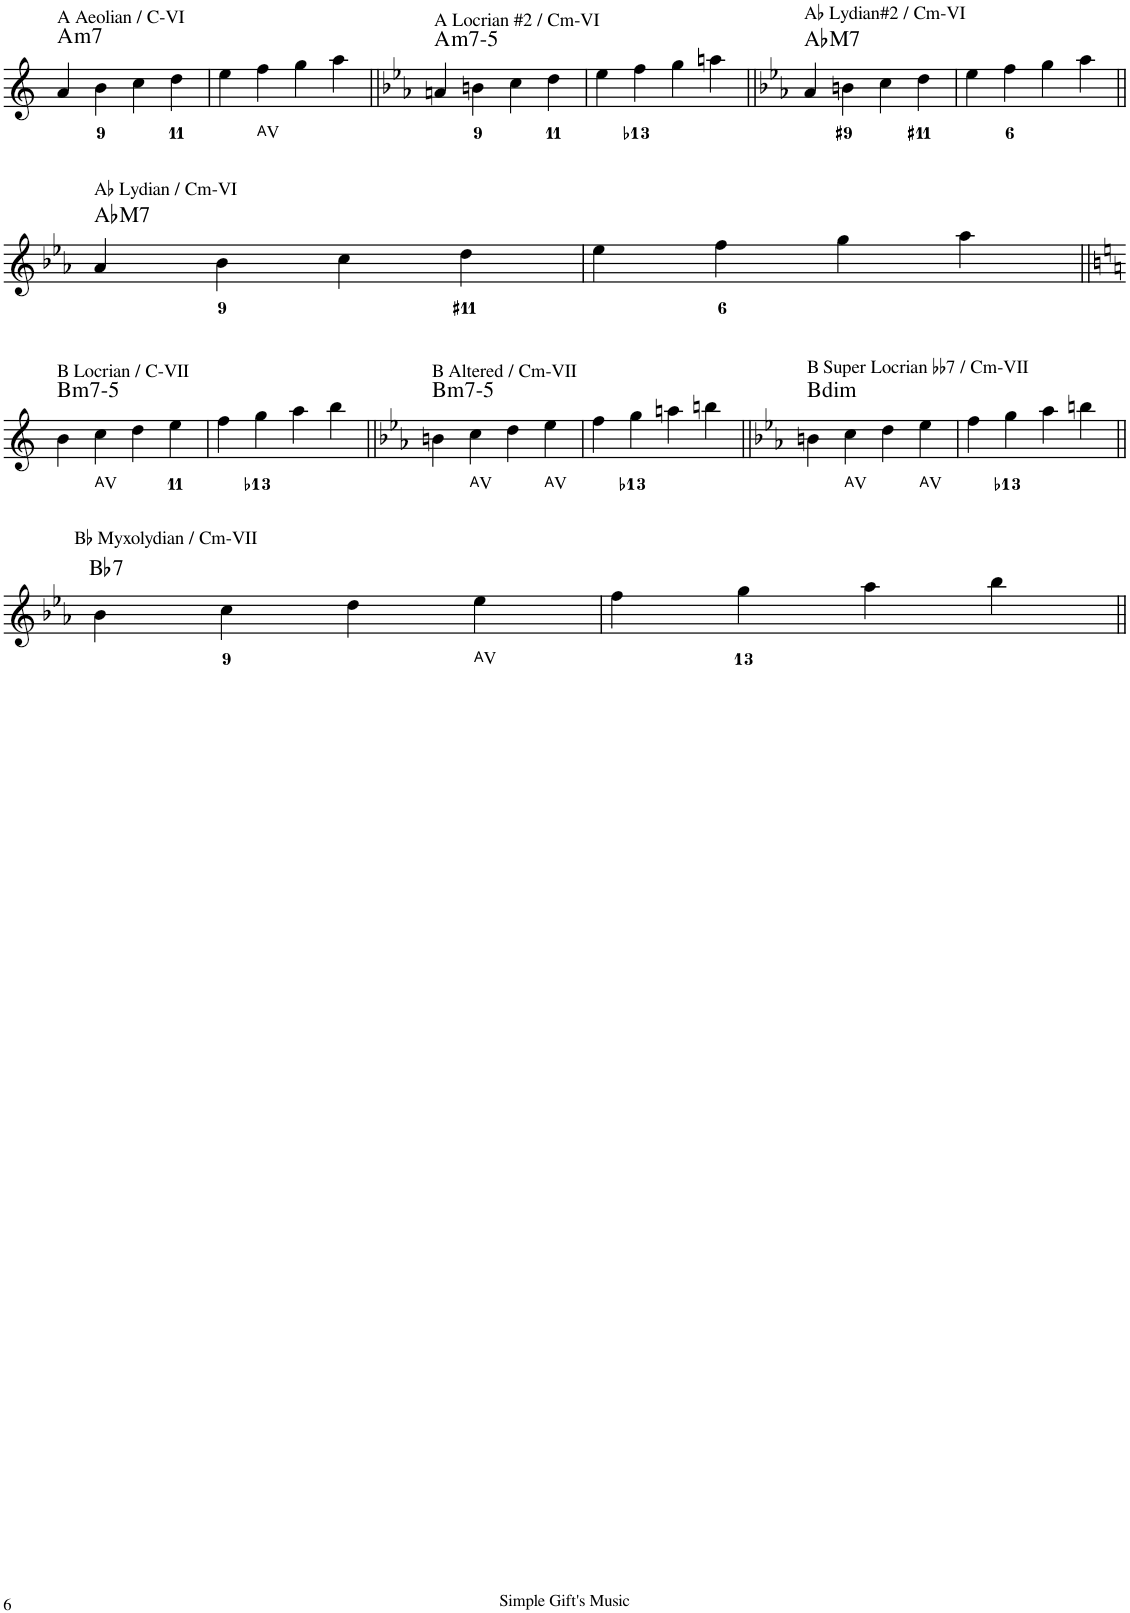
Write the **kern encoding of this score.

**kern	**harte
*part1	*part1
*staff1	*
*I"Piano	*
*I'Pno.	*
!!LO:PB:g=z
*clefG2	*
*k[]	*
=177	=177
!LO:TX:a:t=A Aeolian / C-VI	!LO:H:kt=m7
4a/	A:min7
4b\	.
4cc\	.
4dd\	.
=178	=178
4ee\	.
4ff\	.
4gg\	.
4aa\	.
=179||	=179||
*k[b-e-a-]	*
!LO:TX:a:t=A Locrian #2 / Cm-VI	!LO:H:kt=m7-5
4an/	A:hdim7
4bn\	.
4cc\	.
4dd\	.
=180	=180
4ee-\	.
4ff\	.
4gg\	.
4aan\	.
=181||	=181||
*k[b-e-a-]	*
!LO:TX:a:t=A♭ Lydian#2 / Cm-VI	!LO:H:kt=M7
4a-/	Ab:maj7
4bn\	.
4cc\	.
4dd\	.
=182	=182
4ee-\	.
4ff\	.
4gg\	.
4aa-\	.
!!LO:LB:g=z
=183||	=183||
*k[b-e-a-]	*
!LO:TX:a:t=A♭ Lydian / Cm-VI	!LO:H:kt=M7
4a-/	Ab:maj7
4b-\	.
4cc\	.
4dd\	.
=184	=184
4ee-\	.
4ff\	.
4gg\	.
4aa-\	.
!!LO:LB:g=z
=185||	=185||
*k[]	*
!LO:TX:a:t=B Locrian / C-VII	!LO:H:kt=m7-5
4b\	B:hdim7
4cc\	.
4dd\	.
4ee\	.
=186	=186
4ff\	.
4gg\	.
4aa\	.
4bb\	.
=187||	=187||
*k[b-e-a-]	*
!LO:TX:a:t=B Altered / Cm-VII	!LO:H:kt=m7-5
4bn\	B:hdim7
4cc\	.
4dd\	.
4ee-\	.
=188	=188
4ff\	.
4gg\	.
4aan\	.
4bbn\	.
=189||	=189||
*k[b-e-a-]	*
!LO:TX:a:t=B Super Locrian ♭♭7 / Cm-VII	!LO:H:kt=dim
4bn\	B:dim
4cc\	.
4dd\	.
4ee-\	.
=190	=190
4ff\	.
4gg\	.
4aa-\	.
4bbn\	.
!!LO:LB:g=z
=191||	=191||
*k[b-e-a-]	*
!LO:TX:a:t=B♭ Myxolydian / Cm-VII	!LO:H:kt=7
4b-\	Bb:7
4cc\	.
4dd\	.
4ee-\	.
=192	=192
4ff\	.
4gg\	.
4aa-\	.
4bb-\	.
=||	=||
*-	*-
